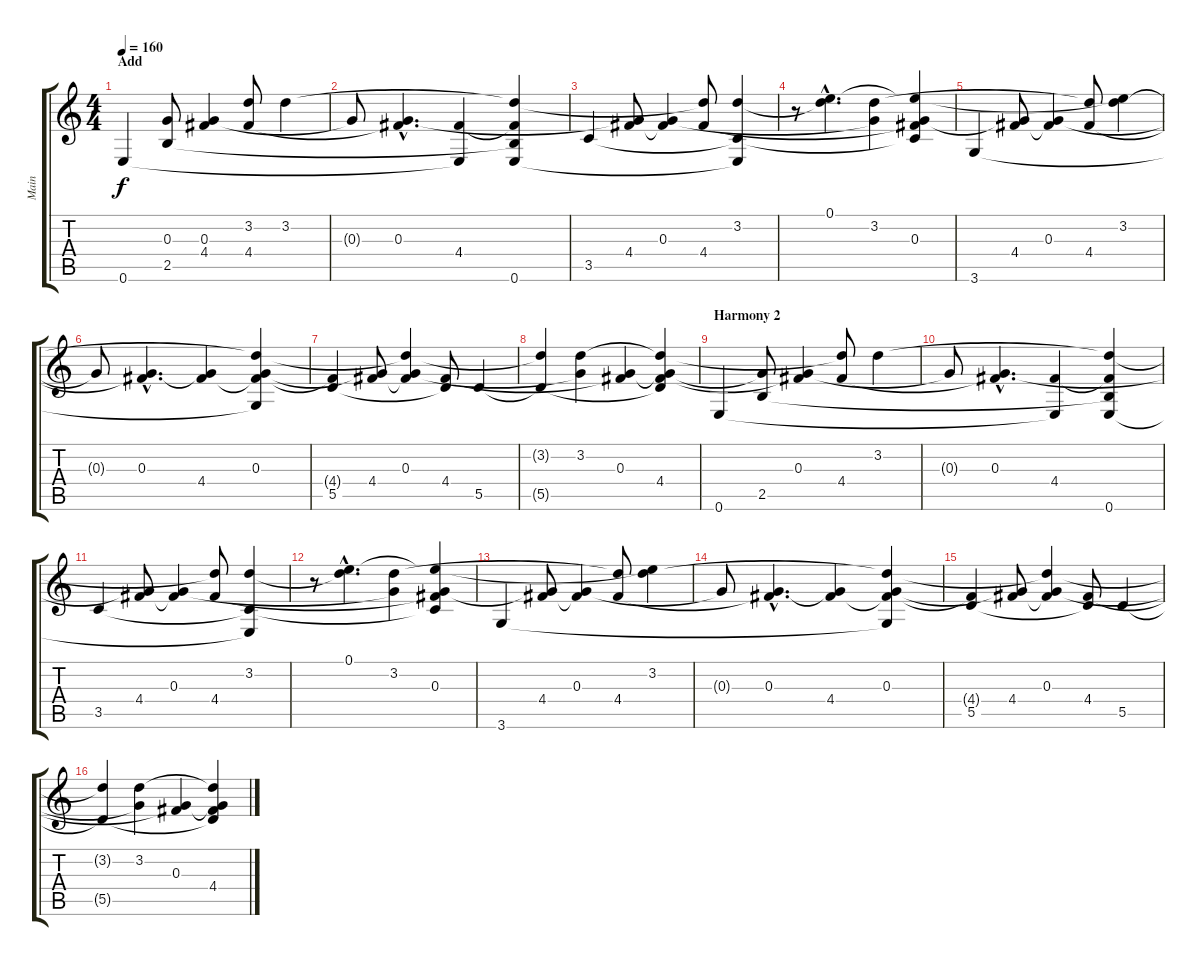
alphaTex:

\track ("Main" "Main") {instrument acousticguitarsteel}
\staff {score tabs}
\tuning (E4 B3 G3 D3 A2 E2) {hide}
\ts (4 4)
\section ("" "Add")
\tempo 160
\clef g2
\ks c
0.6.4{dy f} (0.3{t} 2.5).8 (0.3 4.4{t}).4 (3.2{t} 4.4).8 3.2.4 |
0.3{t}.8 (0.3{hac} 4.4{hac t}).4{d} (4.4 0.6{t}).4 (3.2{t} 4.4{t} 2.5{t} 0.6).4 |
3.5.4 (0.3{t} 4.4).8 (0.3 4.4{t}).4 (3.2{t} 4.4).8 (3.2 3.5{t} 0.6{t}).4 |
r.8 (0.1{hac} 3.2{hac t}).4{d} (3.2 0.3{t}).4 (0.1{t} 0.3 4.4{t} 3.5{t}).4 |
3.6.4 (0.3{t} 4.4).8 (0.3 4.4{t}).4 (3.2{t} 4.4).8 (0.1{t} 3.2).4 |
0.3{t}.8 (0.3{hac} 4.4{hac t}).4{d} (0.3{t} 4.4).4 (3.2{t} 0.3 4.4{t} 3.6{t}).4 |
(4.4{t} 5.5).4 (0.3{t} 4.4).8 (3.2{t} 0.3 4.4{t}).4 (4.4 5.5{t}).8 5.5.4 |
(3.2{t} 5.5{t}).4 (3.2 0.3{t}).4 (0.3 4.4{t}).4 (3.2{t} 0.3{t} 4.4 5.5{t}).4 |
\section ("" "Harmony 2")
0.6.4 (0.3{t} 2.5).8 (0.3 4.4{t}).4 (3.2{t} 4.4).8 3.2.4 |
0.3{t}.8 (0.3{hac} 4.4{hac t}).4{d} (4.4 0.6{t}).4 (3.2{t} 4.4{t} 2.5{t} 0.6).4 |
3.5.4 (0.3{t} 4.4).8 (0.3 4.4{t}).4 (3.2{t} 4.4).8 (3.2 3.5{t} 0.6{t}).4 |
r.8 (0.1{hac} 3.2{hac t}).4{d} (3.2 0.3{t}).4 (0.1{t} 0.3 4.4{t} 3.5{t}).4 |
3.6.4 (0.3{t} 4.4).8 (0.3 4.4{t}).4 (3.2{t} 4.4).8 (0.1{t} 3.2).4 |
0.3{t}.8 (0.3{hac} 4.4{hac t}).4{d} (0.3{t} 4.4).4 (3.2{t} 0.3 4.4{t} 3.6{t}).4 |
(4.4{t} 5.5).4 (0.3{t} 4.4).8 (3.2{t} 0.3 4.4{t}).4 (4.4 5.5{t}).8 5.5.4 |
(3.2{t} 5.5{t}).4 (3.2 0.3{t}).4 (0.3 4.4{t}).4 (3.2{t} 0.3{t} 4.4 5.5{t}).4
